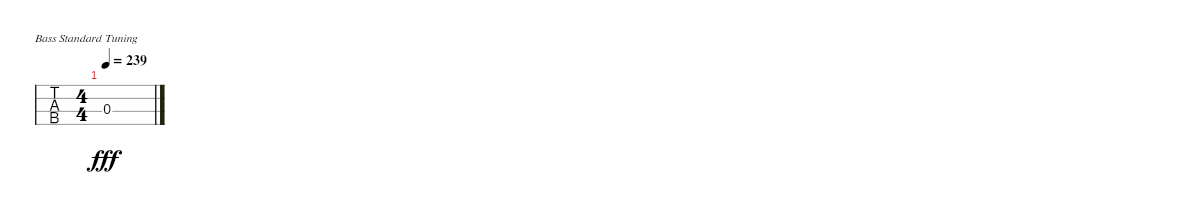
\bracketExtendMode groupsimilarinstruments
\singleTrackTrackNamePolicy hidden
\multiTrackTrackNamePolicy hidden
\firstSystemTrackNameOrientation horizontal
\otherSystemsTrackNameOrientation horizontal
\track ("Bass" "Bass") {instrument acousticbass}
\staff {tabs}
\tuning (G2 D2 A1 E1)
\ts (4 4)
\tempo 239
\clef f4
\ks a
0.3.1{dy fff}
